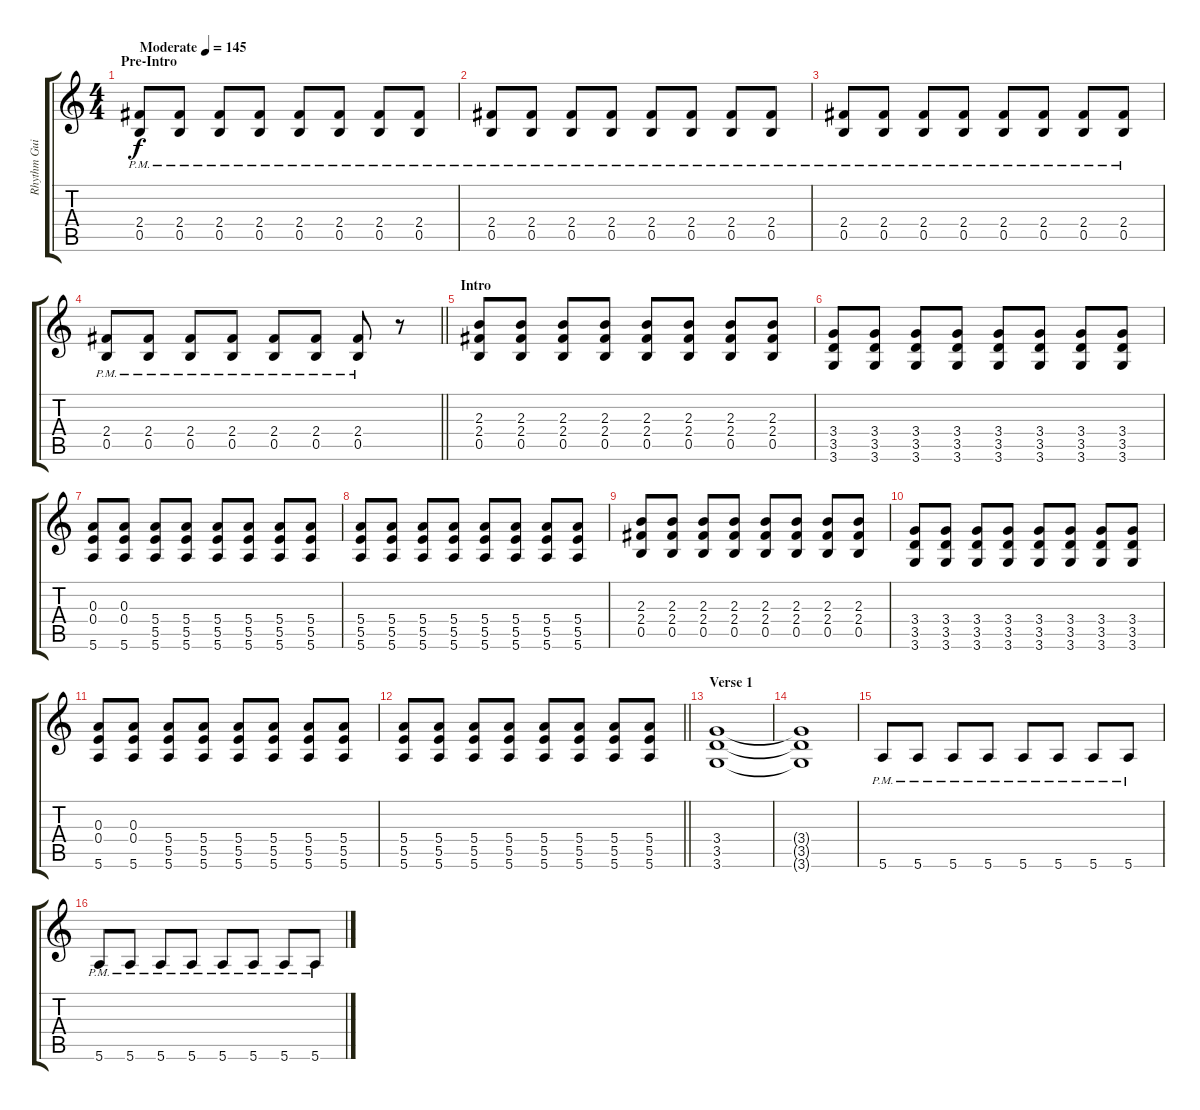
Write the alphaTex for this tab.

\track ("Rhythm Guitar" "Rhythm Gui") {instrument overdrivenguitar}
\staff {score tabs}
\tuning (Gb4 Db4 A3 E3 B2 E2) {hide}
\ts (4 4)
\section ("" "Pre-Intro")
\tempo (145 "Moderate")
\clef g2
\ks c
(2.4{pm} 0.5{pm}).8{dy f instrument overdrivenguitar} (2.4{pm} 0.5{pm}).8 (2.4{pm} 0.5{pm}).8 (2.4{pm} 0.5{pm}).8 (2.4{pm} 0.5{pm}).8 (2.4{pm} 0.5{pm}).8 (2.4{pm} 0.5{pm}).8 (2.4{pm} 0.5{pm}).8 |
(2.4{pm} 0.5{pm}).8 (2.4{pm} 0.5{pm}).8 (2.4{pm} 0.5{pm}).8 (2.4{pm} 0.5{pm}).8 (2.4{pm} 0.5{pm}).8 (2.4{pm} 0.5{pm}).8 (2.4{pm} 0.5{pm}).8 (2.4{pm} 0.5{pm}).8 |
(2.4{pm} 0.5{pm}).8 (2.4{pm} 0.5{pm}).8 (2.4{pm} 0.5{pm}).8 (2.4{pm} 0.5{pm}).8 (2.4{pm} 0.5{pm}).8 (2.4{pm} 0.5{pm}).8 (2.4{pm} 0.5{pm}).8 (2.4{pm} 0.5{pm}).8 |
\barLineRight lightlight
(2.4{pm} 0.5{pm}).8 (2.4{pm} 0.5{pm}).8 (2.4{pm} 0.5{pm}).8 (2.4{pm} 0.5{pm}).8 (2.4{pm} 0.5{pm}).8 (2.4{pm} 0.5{pm}).8 (2.4{pm} 0.5{pm}).8 r.8 |
\section ("" "Intro")
(2.3 2.4 0.5).8 (2.3 2.4 0.5).8 (2.3 2.4 0.5).8 (2.3 2.4 0.5).8 (2.3 2.4 0.5).8 (2.3 2.4 0.5).8 (2.3 2.4 0.5).8 (2.3 2.4 0.5).8 |
(3.4 3.5 3.6).8 (3.4 3.5 3.6).8 (3.4 3.5 3.6).8 (3.4 3.5 3.6).8 (3.4 3.5 3.6).8 (3.4 3.5 3.6).8 (3.4 3.5 3.6).8 (3.4 3.5 3.6).8 |
(0.3 0.4 5.6).8 (0.3 0.4 5.6).8 (5.4 5.5 5.6).8 (5.4 5.5 5.6).8 (5.4 5.5 5.6).8 (5.4 5.5 5.6).8 (5.4 5.5 5.6).8 (5.4 5.5 5.6).8 |
(5.4 5.5 5.6).8 (5.4 5.5 5.6).8 (5.4 5.5 5.6).8 (5.4 5.5 5.6).8 (5.4 5.5 5.6).8 (5.4 5.5 5.6).8 (5.4 5.5 5.6).8 (5.4 5.5 5.6).8 |
(2.3 2.4 0.5).8 (2.3 2.4 0.5).8 (2.3 2.4 0.5).8 (2.3 2.4 0.5).8 (2.3 2.4 0.5).8 (2.3 2.4 0.5).8 (2.3 2.4 0.5).8 (2.3 2.4 0.5).8 |
(3.4 3.5 3.6).8 (3.4 3.5 3.6).8 (3.4 3.5 3.6).8 (3.4 3.5 3.6).8 (3.4 3.5 3.6).8 (3.4 3.5 3.6).8 (3.4 3.5 3.6).8 (3.4 3.5 3.6).8 |
(0.3 0.4 5.6).8 (0.3 0.4 5.6).8 (5.4 5.5 5.6).8 (5.4 5.5 5.6).8 (5.4 5.5 5.6).8 (5.4 5.5 5.6).8 (5.4 5.5 5.6).8 (5.4 5.5 5.6).8 |
\barLineRight lightlight
(5.4 5.5 5.6).8 (5.4 5.5 5.6).8 (5.4 5.5 5.6).8 (5.4 5.5 5.6).8 (5.4 5.5 5.6).8 (5.4 5.5 5.6).8 (5.4 5.5 5.6).8 (5.4 5.5 5.6).8 |
\section ("" "Verse 1")
(3.4 3.5 3.6).1 |
(3.4{t} 3.5{t} 3.6{t}).1 |
5.6{pm}.8 5.6{pm}.8 5.6{pm}.8 5.6{pm}.8 5.6{pm}.8 5.6{pm}.8 5.6{pm}.8 5.6{pm}.8 |
5.6{pm}.8 5.6{pm}.8 5.6{pm}.8 5.6{pm}.8 5.6{pm}.8 5.6{pm}.8 5.6{pm}.8 5.6{pm}.8
